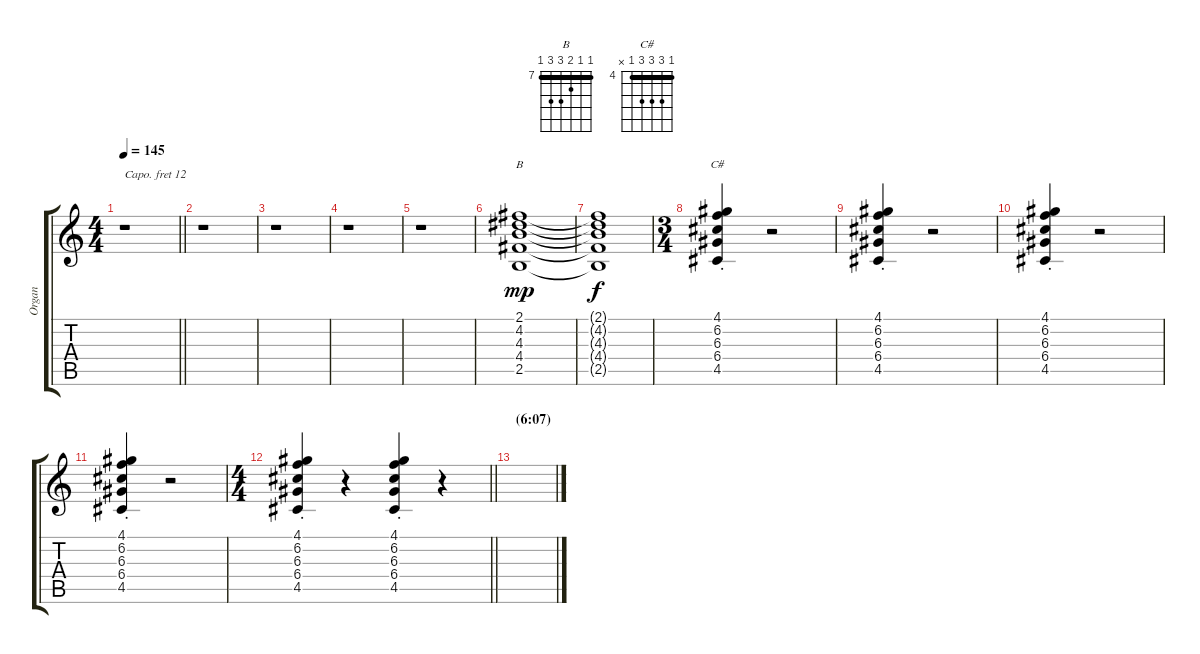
\track ("Organ" "Organ") {instrument rockorgan}
\staff {score tabs}
\capo 12
\tuning (E4 B3 G3 D3 A2 E2) {hide}
\chord ("B" 7 7 8 9 9 7) {firstfret 7 barre 7}
\chord ("C#" 4 6 6 6 4 x) {firstfret 4 barre 4}
\ts (4 4)
\tempo 145
\clef g2
\barLineRight lightlight
\ks c
r.1{dy f} |
r.1 |
r.1 |
r.1 |
r.1 |
(2.1 4.2 4.3 4.4 2.5).1{ch "B" dy mp} |
(2.1{t} 4.2{t} 4.3{t} 4.4{t} 2.5{t}).1{dy f} |
\ts (3 4)
(4.1{st} 6.2{st} 6.3{st} 6.4{st} 4.5{st}).4{ch "C#"} r.2 |
(4.1{st} 6.2{st} 6.3{st} 6.4{st} 4.5{st}).4 r.2 |
(4.1{st} 6.2{st} 6.3{st} 6.4{st} 4.5{st}).4 r.2 |
(4.1{st} 6.2{st} 6.3{st} 6.4{st} 4.5{st}).4 r.2 |
\ts (4 4)
\barLineRight lightlight
(4.1{st} 6.2{st} 6.3{st} 6.4{st} 4.5{st}).4 r.4 (4.1{st} 6.2{st} 6.3{st} 6.4{st} 4.5{st}).4 r.4 |
\section ("" "(6:07)")
